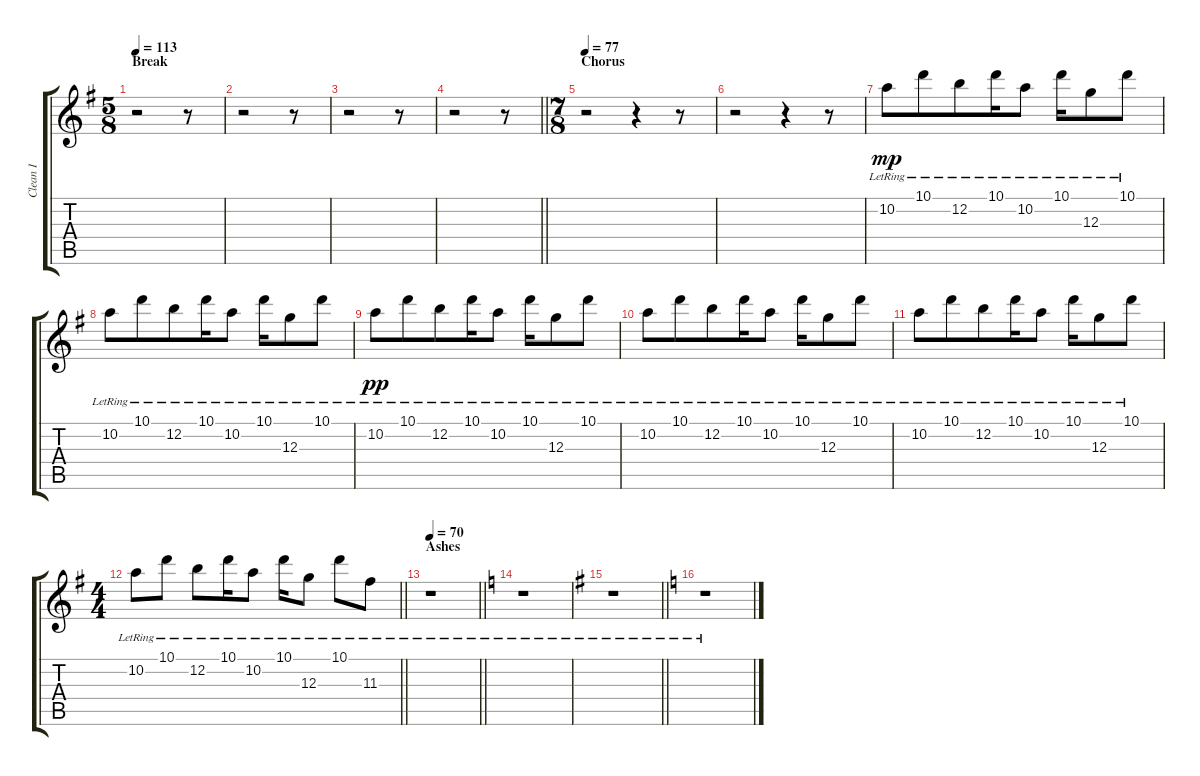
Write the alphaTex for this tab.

\track ("Clean I" "Clean I") {instrument electricguitarclean}
\staff {score tabs}
\tuning (E4 B3 G3 D3 A2 D2) {hide}
\ts (5 8)
\section ("" "Break")
\tempo 113
\clef g2
\ks g
r.2{dy mp} r.8 |
r.2 r.8 |
r.2 r.8 |
\barLineRight lightlight
r.2 r.8 |
\ts (7 8)
\section ("" "Chorus")
\tempo 77
r.2 r.4 r.8 |
r.2 r.4 r.8 |
10.2{lr}.8 10.1{lr}.8 12.2{lr}.8 10.1{lr}.16 10.2{lr}.8 10.1{lr}.16 12.3{lr}.8 10.1{lr}.8 |
10.2{lr}.8 10.1{lr}.8 12.2{lr}.8 10.1{lr}.16 10.2{lr}.8 10.1{lr}.16 12.3{lr}.8 10.1{lr}.8 |
10.2{lr}.8{dy pp volume 13} 10.1{lr}.8 12.2{lr}.8 10.1{lr}.16 10.2{lr}.8 10.1{lr}.16 12.3{lr}.8 10.1{lr}.8 |
10.2{lr}.8 10.1{lr}.8 12.2{lr}.8 10.1{lr}.16 10.2{lr}.8 10.1{lr}.16 12.3{lr}.8 10.1{lr}.8 |
10.2{lr}.8 10.1{lr}.8 12.2{lr}.8 10.1{lr}.16 10.2{lr}.8 10.1{lr}.16 12.3{lr}.8 10.1{lr}.8 |
\ts (4 4)
\barLineRight lightlight
10.2{lr}.8 10.1{lr}.8 12.2{lr}.8 10.1{lr}.16 10.2{lr}.8 10.1{lr}.16 12.3{lr}.8 10.1{lr}.8 11.3{lr}.8 |
\section ("" "Ashes")
\tempo 70
\barLineRight lightlight
r.1 |
\ks c
r.1 |
\barLineRight lightlight
\ks g
r.1 |
\ks c
r.1
